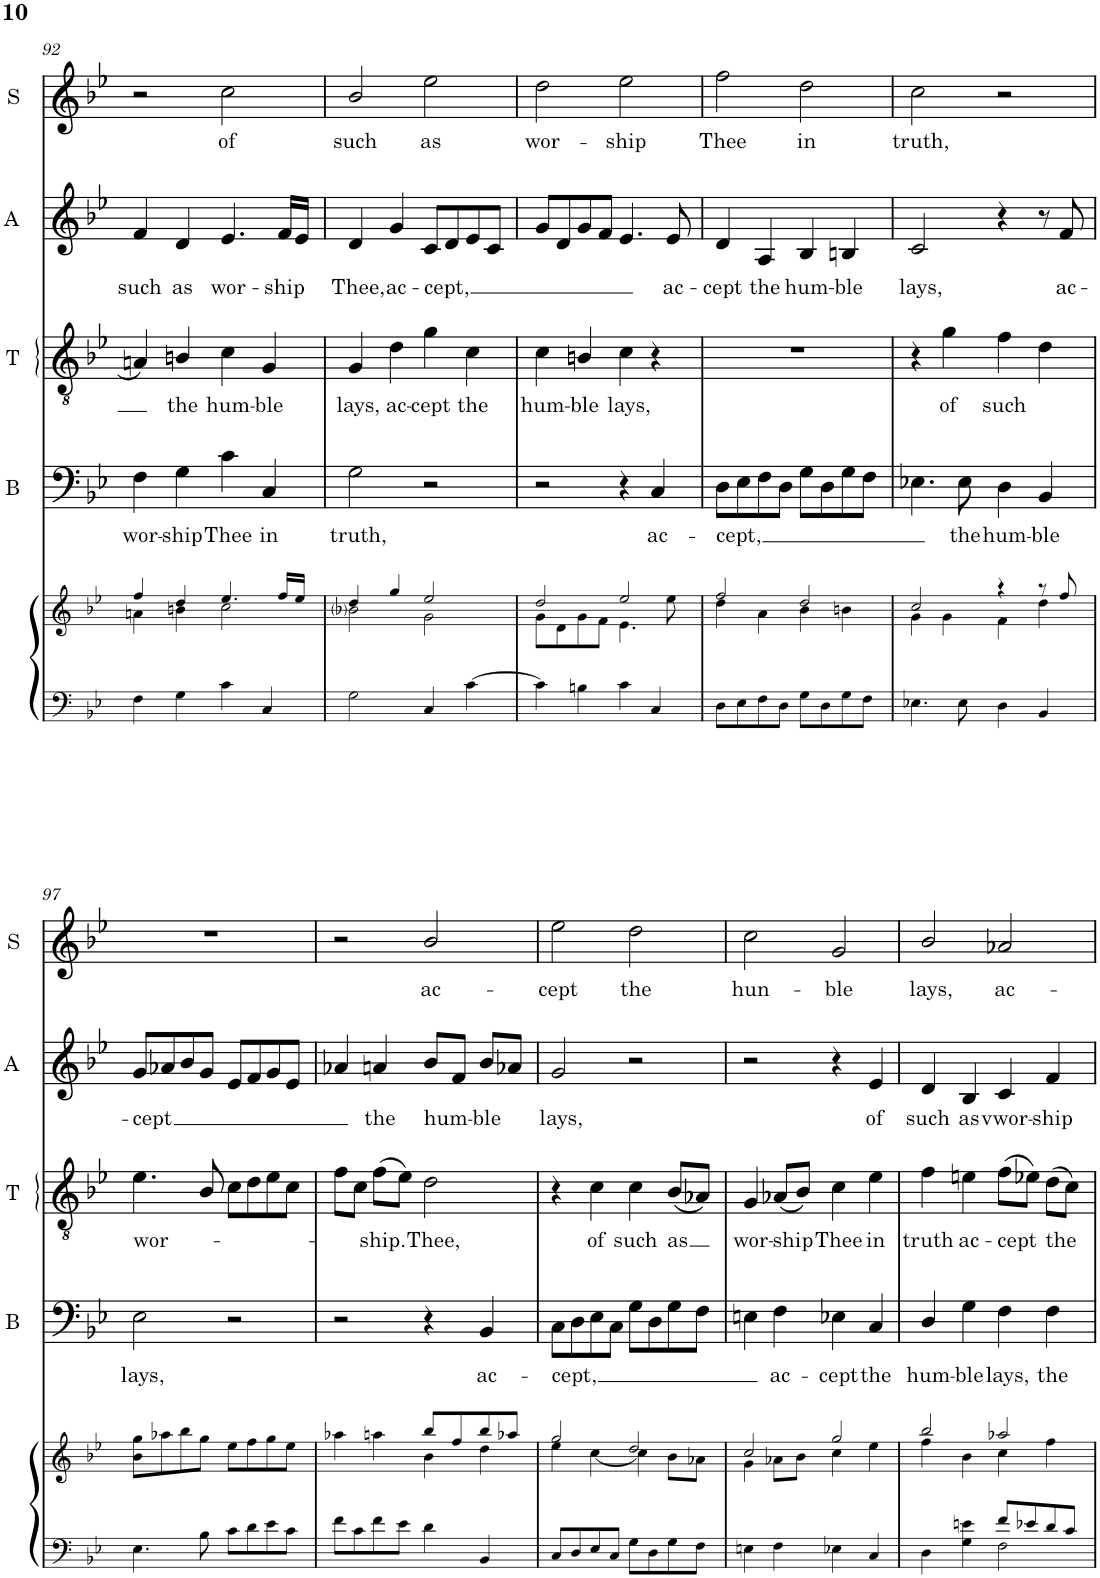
**kern	**kern	**kern	**text	**kern	**text	**kern	**text	**kern	**text
*part5	*part5	*part4	*part4	*part3	*part3	*part2	*part2	*part1	*part1
*staff6	*staff5	*staff4	*staff4	*staff3	*staff3	*staff2	*staff2	*staff1	*staff1
*I"Piano	*	*I"Basso	*	*I"Tenore	*	*I"Alto	*	*I"Canto I, II	*
*I'Pno	*	*I'B	*	*I'T	*	*I'A	*	*	*
!!LO:PB:g=z
*clefF4	*clefG2	*clefF4	*	*clefGv2	*	*clefG2	*	*clefG2	*
*k[b-e-]	*k[b-e-]	*k[b-e-]	*	*k[b-e-]	*	*k[b-e-]	*	*k[b-e-]	*
*B-:	*B-:	*B-:	*	*B-:	*	*B-:	*	*B-:	*
*M4/4	*M4/4	*M4/4	*	*M4/4	*	*M4/4	*	*M4/4	*
*met(c)	*met(c)	*met(c)	*	*met(c)	*	*met(c)	*	*met(c)	*
=92	=92	=92	=92	=92	=92	=92	=92	=92	=92
*	*^	*	*	*	*	*	*	*	*
!	!	!	!	!LO:LY:b	!	!	!	!LO:LY:b	!	!
4F-\	4ff-/	4a-X\	4F-\	wor-	4A-X/	.	4f-/	such	2r	.
!	!	!	!	!LO:LY:b	!	!LO:LY:b	!	!LO:LY:b	!	!
4G-\	4dd-/	4b-X\	4G-\	-ship	4B-X/	the	4d-/	as	.	.
!	!	!	!	!LO:LY:b	!	!LO:LY:b	!	!LO:LY:b	!	!LO:LY:b
4c-\	4.ee--/	2cc-\	4c-\	Thee	4c-\	hum-	4.e--/	wor-	2cc-\	of
!	!	!	!	!LO:LY:b	!	!LO:LY:b	!	!	!	!
4C-/	.	.	4C-/	in	4G-/	-ble	.	.	.	.
!	!	!	!	!	!	!	!	!LO:LY:b	!	!
.	16ff-/LL	.	.	.	.	.	16f-/LL	-ship	.	.
.	16ee--/JJ	.	.	.	.	.	16e--/JJ	.	.	.
=93	=93	=93	=93	=93	=93	=93	=93	=93	=93	=93
!	!	!	!	!LO:LY:b	!	!LO:LY:b	!	!LO:LY:b	!	!LO:LY:b
2G-\	4dd-/	2b--i\	2G-\	truth,	4G-/	lays,	4d-/	Thee,	2b--/	such
!	!	!	!	!	!	!LO:LY:b	!	!LO:LY:b	!	!
.	4gg-/	.	.	.	4d-\	ac-	4g-/	ac-	.	.
!	!	!	!	!	!	!LO:LY:b	!	!LO:LY:b	!	!LO:LY:b
4C-/	2ee--/	2g-\	2r	.	4g-\	-cept	8c-/L	-cept,	2ee--\	as
.	.	.	.	.	.	.	8d-/	.	.	.
!	!	!	!	!	!	!LO:LY:b	!	!	!	!
[4c-\	.	.	.	.	4c-\	the	8e--/	.	.	.
.	.	.	.	.	.	.	8c-/J	.	.	.
=94	=94	=94	=94	=94	=94	=94	=94	=94	=94	=94
!	!	!	!	!	!	!LO:LY:b	!	!	!	!LO:LY:b
4c-\]	2dd-/	8g-\L	2r	.	4c-\	hum-	8g-/L	.	2dd-\	wor-
.	.	8d-\	.	.	.	.	8d-/	.	.	.
!	!	!	!	!	!	!LO:LY:b	!	!	!	!
4B-X\	.	8g-\	.	.	4B-X/	-ble	8g-/	.	.	.
.	.	8f-\J	.	.	.	.	8f-/J	.	.	.
!	!	!	!	!	!	!LO:LY:b	!	!	!	!LO:LY:b
4c-\	2ee--/	4.e--\	4r	.	4c-\	lays,	4.e--/	.	2ee--\	-ship
!	!	!	!	!LO:LY:b	!	!	!	!	!	!
4C-/	.	.	4C-/	ac-	4r	.	.	.	.	.
!	!	!	!	!	!	!	!	!LO:LY:b	!	!
.	.	8ee--\	.	.	.	.	8e--/	ac-	.	.
=95	=95	=95	=95	=95	=95	=95	=95	=95	=95	=95
!	!	!	!	!LO:LY:b	!	!	!	!LO:LY:b	!	!LO:LY:b
8D-\L	2ff-/	4dd-\	8D-\L	-cept,	1r	.	4d-/	-cept	2ff-\	Thee
8E--\	.	.	8E--\	.	.	.	.	.	.	.
!	!	!	!	!	!	!	!	!LO:LY:b	!	!
8F-\	.	4a-\	8F-\	.	.	.	4A-/	the	.	.
8D-\J	.	.	8D-\J	.	.	.	.	.	.	.
!	!	!	!	!	!	!	!	!LO:LY:b	!	!LO:LY:b
8G-\L	2dd-/	4b--\	8G-\L	.	.	.	4B--/	hum-	2dd-\	in
8D-\	.	.	8D-\	.	.	.	.	.	.	.
!	!	!	!	!	!	!	!	!LO:LY:b	!	!
8G-\	.	4b-X\	8G-\	.	.	.	4B-X/	-ble	.	.
8F-\J	.	.	8F-\J	.	.	.	.	.	.	.
=96	=96	=96	=96	=96	=96	=96	=96	=96	=96	=96
!	!	!	!	!	!	!	!	!LO:LY:b	!	!LO:LY:b
4.E--X\	2cc-/	4g-\	4.E--X\	.	4r	.	2c-/	lays,	2cc-\	truth,
!	!	!	!	!	!	!LO:LY:b	!	!	!	!
.	.	4g-\	.	.	4g-\	of	.	.	.	.
!	!	!	!	!LO:LY:b	!	!	!	!	!	!
8E--\	.	.	8E--\	the	.	.	.	.	.	.
!	!	!	!	!LO:LY:b	!	!LO:LY:b	!	!	!	!
4D-\	4r	4f-\	4D-\	hum-	4f-\	such	4r	.	2r	.
!	!	!	!	!LO:LY:b	!	!	!	!	!	!
4BB--/	8r	4dd-\	4BB--/	-ble	4d-\	.	8r	.	.	.
!	!	!	!	!	!	!	!	!LO:LY:b	!	!
.	8ff-/	.	.	.	.	.	8f-/	ac-	.	.
*	*v	*v	*	*	*	*	*	*	*	*
!!LO:LB:g=z
=97	=97	=97	=97	=97	=97	=97	=97	=97	=97
!	!	!	!LO:LY:b	!	!LO:LY:b	!	!LO:LY:b	!	!
4.E--\	8b--\ 8gg-\L	2E--\	lays,	4.e--\	wor-	8g-/L	-cept	1r	.
.	8aa--X\	.	.	.	.	8a--X/	.	.	.
.	8bb--\	.	.	.	.	8b--/	.	.	.
8B--\	8gg-\J	.	.	8B--/	.	8g-/J	.	.	.
8c-\L	8ee--\L	2r	.	8c-\L	.	8e--/L	.	.	.
8d-\	8ff-\	.	.	8d-\	.	8f-/	.	.	.
8e--\	8gg-\	.	.	8e--\	.	8g-/	.	.	.
8c-\J	8ee--\J	.	.	8c-\J	.	8e--/J	.	.	.
=98	=98	=98	=98	=98	=98	=98	=98	=98	=98
*	*^	*	*	*	*	*	*	*	*
8f-\L	4aa--X\	2ryy	2r	.	8f-\L	.	4a--X/	.	2r	.
8c-\	.	.	.	.	8c-\J	.	.	.	.	.
!	!	!	!	!	!	!LO:LY:b	!	!LO:LY:b	!	!
8f-\	4aa-X\	.	.	.	(8f-\L	ship.	4a-X/	the	.	.
8e--\J	.	.	.	.	8e--\J)	.	.	.	.	.
!	!	!	!	!	!	!LO:LY:b	!	!LO:LY:b	!	!LO:LY:b
4d-\	4b--\	8bb--/L	4r	.	2d-\	Thee,	8b--/L	hum-	2b--/	ac-
.	.	8ff-/	.	.	.	.	8f-/J	.	.	.
!	!	!	!	!LO:LY:b	!	!	!	!LO:LY:b	!	!
4BB--/	4dd-\	8bb--/	4BB--/	ac-	.	.	8b--/L	ble	.	.
.	.	8aa--X/J	.	.	.	.	8a--X/J	.	.	.
=99	=99	=99	=99	=99	=99	=99	=99	=99	=99	=99
!	!	!	!	!LO:LY:b	!	!	!	!LO:LY:b	!	!LO:LY:b
8C-/L	2gg-/	4ee--\	8C-\L	-cept,	4r	.	2g-/	lays,	2ee--\	-cept
8D-/	.	.	8D-\	.	.	.	.	.	.	.
!	!	!	!	!	!	!LO:LY:b	!	!	!	!
8E--/	.	[4cc-\	8E--\	.	4c-\	of	.	.	.	.
8C-/J	.	.	8C-\J	.	.	.	.	.	.	.
!	!	!	!	!	!	!LO:LY:b	!	!	!	!LO:LY:b
8G-\L	2dd-/	4cc-\]	8G-\L	.	4c-\	such	2r	.	2dd-\	the
8D-\	.	.	8D-\	.	.	.	.	.	.	.
!	!	!	!	!	!	!LO:LY:b	!	!	!	!
8G-\	.	8b--\L	8G-\	.	(8B--/L	as	.	.	.	.
8F-\J	.	8a--X\J	8F-\J	.	8A--X/J)	.	.	.	.	.
=100	=100	=100	=100	=100	=100	=100	=100	=100	=100	=100
!	!	!	!	!	!	!LO:LY:b	!	!	!	!LO:LY:b
4E-X\	2cc-/	4g-\	4E-X\	.	4G-/	wor-	2r	.	2cc-\	hun-
!	!	!	!	!LO:LY:b	!	!LO:LY:b	!	!	!	!
4F-\	.	8a--X\L	4F-\	ac-	(8A--X/L	-ship	.	.	.	.
.	.	8b--\J	.	.	8B--/J)	.	.	.	.	.
!	!	!	!	!LO:LY:b	!	!LO:LY:b	!	!	!	!LO:LY:b
4E--X\	2gg-/	4cc-\	4E--X\	-cept	4c-\	Thee	4r	.	2g-/	-ble
!	!	!	!	!LO:LY:b	!	!LO:LY:b	!	!LO:LY:b	!	!
4C-/	.	4ee--\	4C-/	the	4e--\	in	4e--/	of	.	.
=101	=101	=101	=101	=101	=101	=101	=101	=101	=101	=101
*^	*	*	*	*	*	*	*	*	*	*
!	!	!	!	!	!LO:LY:b	!	!LO:LY:b	!	!LO:LY:b	!	!LO:LY:b
4D-\	2ryy	2bb--/	4ff-\	4D-/	hum-	4f-\	truth	4d-/	such	2b--/	lays,
!	!	!	!	!	!LO:LY:b	!	!LO:LY:b	!	!LO:LY:b	!	!
4G-\ 4e-X\	.	.	4b--\	4G-\	-ble	4e-X\	ac-	4B--/	as	.	.
!	!	!	!	!	!LO:LY:b	!	!LO:LY:b	!	!LO:LY:b	!	!LO:LY:b
2F-\	8f-/L	2aa--X/	4cc-\	4F-\	lays,	(8f-\L	-cept	4c-/	vwor-	2a--X/	ac-
.	8e--X/	.	.	.	.	8e--X\J)	.	.	.	.	.
!	!	!	!	!	!LO:LY:b	!	!LO:LY:b	!	!LO:LY:b	!	!
.	8d-/	.	4ff-\	4F-\	the	(8d-\L	the	4f-/	-ship	.	.
.	8c-/J	.	.	.	.	8c-\J)	.	.	.	.	.
*v	*v	*	*	*	*	*	*	*	*	*	*
*	*v	*v	*	*	*	*	*	*	*	*
=	=	=	=	=	=	=	=	=	=
*-	*-	*-	*-	*-	*-	*-	*-	*-	*-
